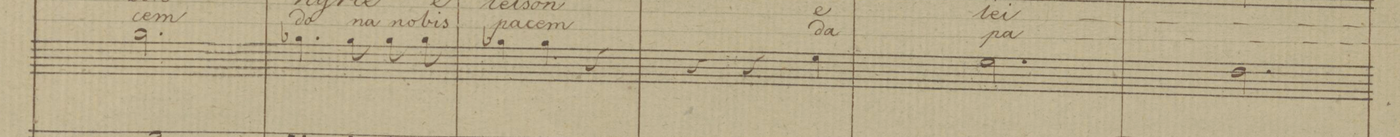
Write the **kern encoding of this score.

**kern	**dynam	**text	**text
*I"Alto	*	*	*
*clefC3	*	*	*
*k[b-]	*	*	*
*M3/4	*	*	*
2.a\	.	.	.
=63	=63	=63	=63
4.a-X\	ff	.	.
8a-\	.	.	.
8a-\	.	.	.
8a-\	.	.	.
=64	=64	=64	=64
4a-X\	.	.	.
4a-\	.	.	.
4r	.	.	.
=65	=65	=65	=65
4r	.	.	.
4r	.	.	.
4f\	.	.	.
=66	=66	=66	=66
2.f\	.	.	.
=67	=67	=67	=67
2.e\	.	.	.
=68	=68	=68	=68
*-	*-	*-	*-
